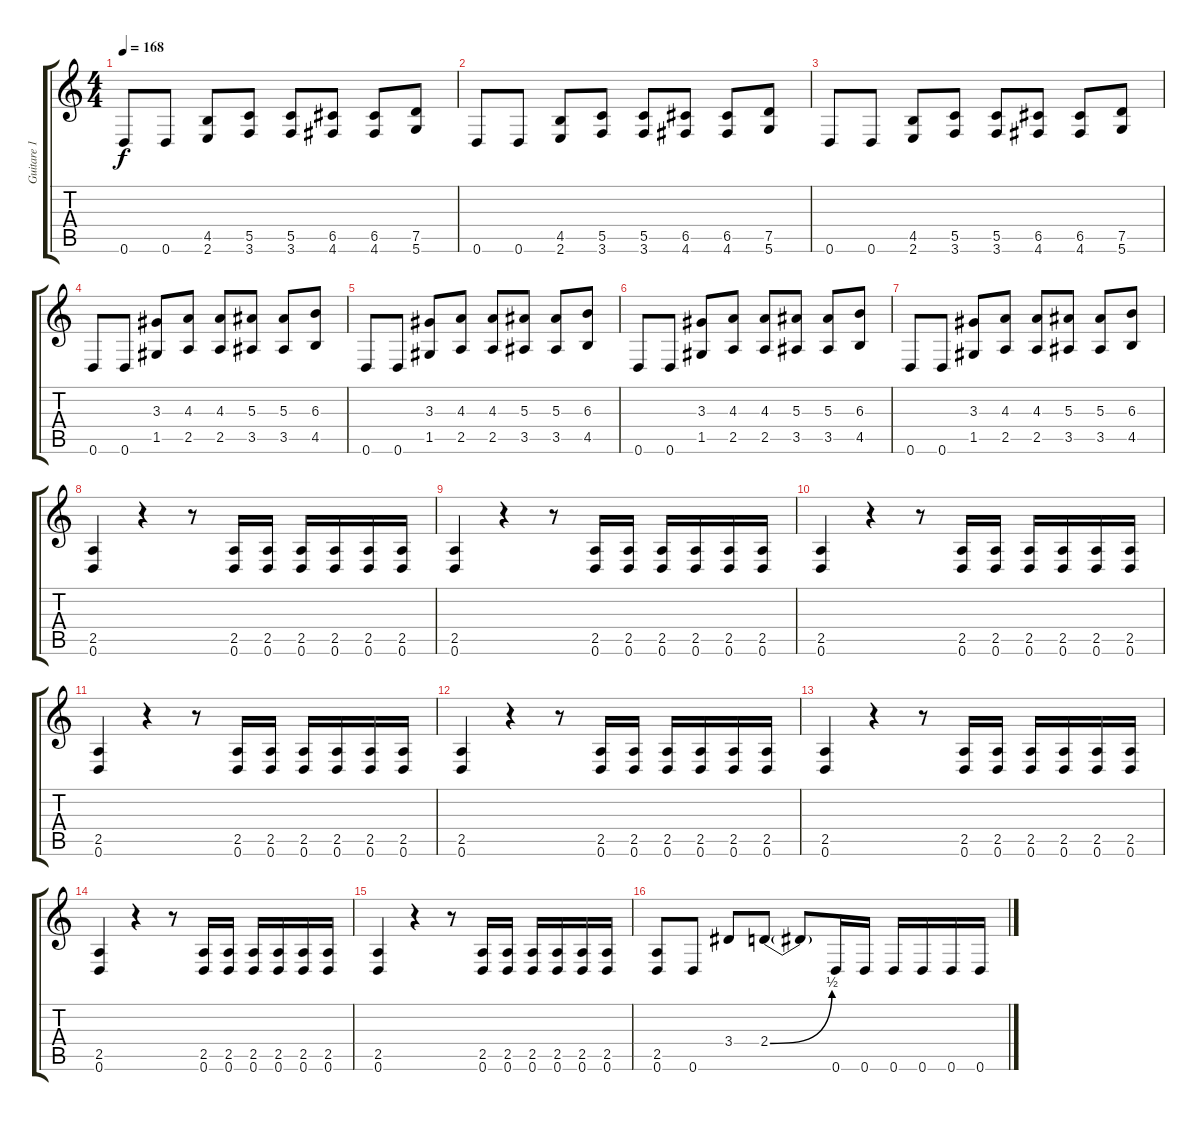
\track ("Guitare 1" "Guitare 1") {instrument distortionguitar}
\staff {score tabs}
\tuning (D4 A3 F3 C3 G2 D2) {hide}
\ts (4 4)
\tempo 168
\clef g2
\ks c
0.6.8{dy f} 0.6.8 (4.5 2.6).8 (5.5 3.6).8 (5.5 3.6).8 (6.5 4.6).8 (6.5 4.6).8 (7.5 5.6).8 |
0.6.8 0.6.8 (4.5 2.6).8 (5.5 3.6).8 (5.5 3.6).8 (6.5 4.6).8 (6.5 4.6).8 (7.5 5.6).8 |
0.6.8 0.6.8 (4.5 2.6).8 (5.5 3.6).8 (5.5 3.6).8 (6.5 4.6).8 (6.5 4.6).8 (7.5 5.6).8 |
0.6.8 0.6.8 (3.3 1.5).8 (4.3 2.5).8 (4.3 2.5).8 (5.3 3.5).8 (5.3 3.5).8 (6.3 4.5).8 |
0.6.8 0.6.8 (3.3 1.5).8 (4.3 2.5).8 (4.3 2.5).8 (5.3 3.5).8 (5.3 3.5).8 (6.3 4.5).8 |
0.6.8 0.6.8 (3.3 1.5).8 (4.3 2.5).8 (4.3 2.5).8 (5.3 3.5).8 (5.3 3.5).8 (6.3 4.5).8 |
0.6.8 0.6.8 (3.3 1.5).8 (4.3 2.5).8 (4.3 2.5).8 (5.3 3.5).8 (5.3 3.5).8 (6.3 4.5).8 |
(2.5 0.6).4 r.4 r.8 (2.5 0.6).16 (2.5 0.6).16 (2.5 0.6).16 (2.5 0.6).16 (2.5 0.6).16 (2.5 0.6).16 |
(2.5 0.6).4 r.4 r.8 (2.5 0.6).16 (2.5 0.6).16 (2.5 0.6).16 (2.5 0.6).16 (2.5 0.6).16 (2.5 0.6).16 |
(2.5 0.6).4 r.4 r.8 (2.5 0.6).16 (2.5 0.6).16 (2.5 0.6).16 (2.5 0.6).16 (2.5 0.6).16 (2.5 0.6).16 |
(2.5 0.6).4 r.4 r.8 (2.5 0.6).16 (2.5 0.6).16 (2.5 0.6).16 (2.5 0.6).16 (2.5 0.6).16 (2.5 0.6).16 |
(2.5 0.6).4 r.4 r.8 (2.5 0.6).16 (2.5 0.6).16 (2.5 0.6).16 (2.5 0.6).16 (2.5 0.6).16 (2.5 0.6).16 |
(2.5 0.6).4 r.4 r.8 (2.5 0.6).16 (2.5 0.6).16 (2.5 0.6).16 (2.5 0.6).16 (2.5 0.6).16 (2.5 0.6).16 |
(2.5 0.6).4 r.4 r.8 (2.5 0.6).16 (2.5 0.6).16 (2.5 0.6).16 (2.5 0.6).16 (2.5 0.6).16 (2.5 0.6).16 |
(2.5 0.6).4 r.4 r.8 (2.5 0.6).16 (2.5 0.6).16 (2.5 0.6).16 (2.5 0.6).16 (2.5 0.6).16 (2.5 0.6).16 |
(2.5 0.6).8 0.6.8 3.4.8 2.4{be (bend 0 0 60 2)}.8 2.4{t}.8 0.6.16 0.6.16 0.6.16 0.6.16 0.6.16 0.6.16
